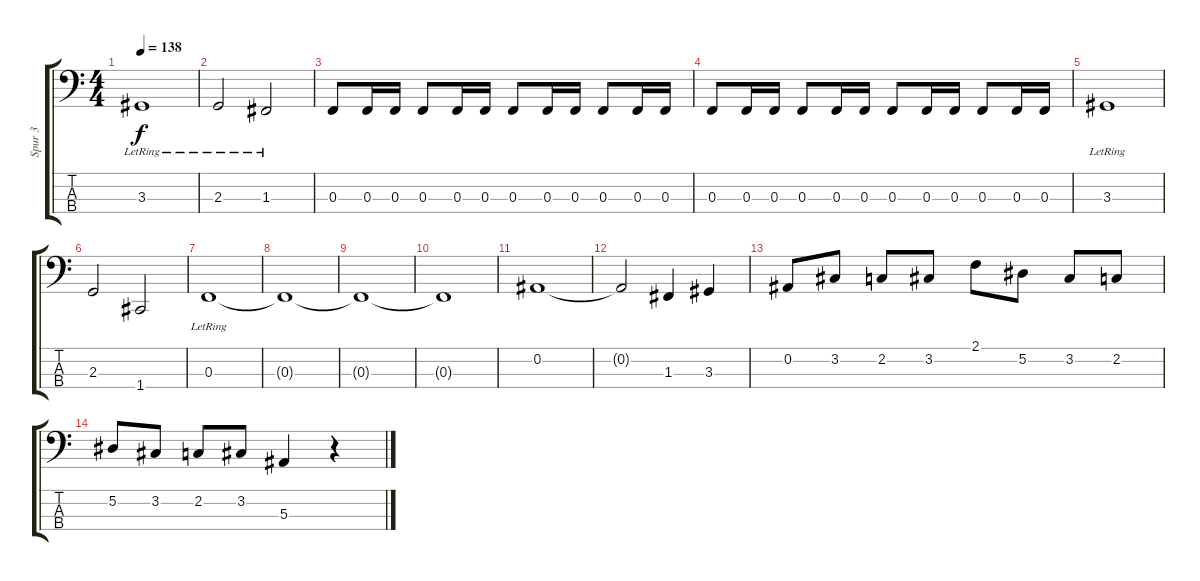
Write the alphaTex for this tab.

\track ("Spur 3" "Spur 3") {instrument electricbasspick}
\staff {score tabs}
\tuning (Eb2 Bb1 F1 C1) {hide}
\ts (4 4)
\tempo 138
\clef f4
\ks c
3.3{lr}.1{dy f} |
2.3{lr}.2 1.3{lr}.2 |
0.3.8 0.3.16 0.3.16 0.3.8 0.3.16 0.3.16 0.3.8 0.3.16 0.3.16 0.3.8 0.3.16 0.3.16 |
0.3.8 0.3.16 0.3.16 0.3.8 0.3.16 0.3.16 0.3.8 0.3.16 0.3.16 0.3.8 0.3.16 0.3.16 |
3.3{lr}.1 |
2.3.2 1.4.2 |
0.3{lr}.1 |
0.3{t}.1 |
0.3{t}.1 |
0.3{t}.1 |
0.2.1 |
0.2{t}.2 1.3.4 3.3.4 |
0.2.8 3.2.8 2.2.8 3.2.8 2.1.8 5.2.8 3.2.8 2.2.8 |
5.2.8 3.2.8 2.2.8 3.2.8 5.3.4 r.4
